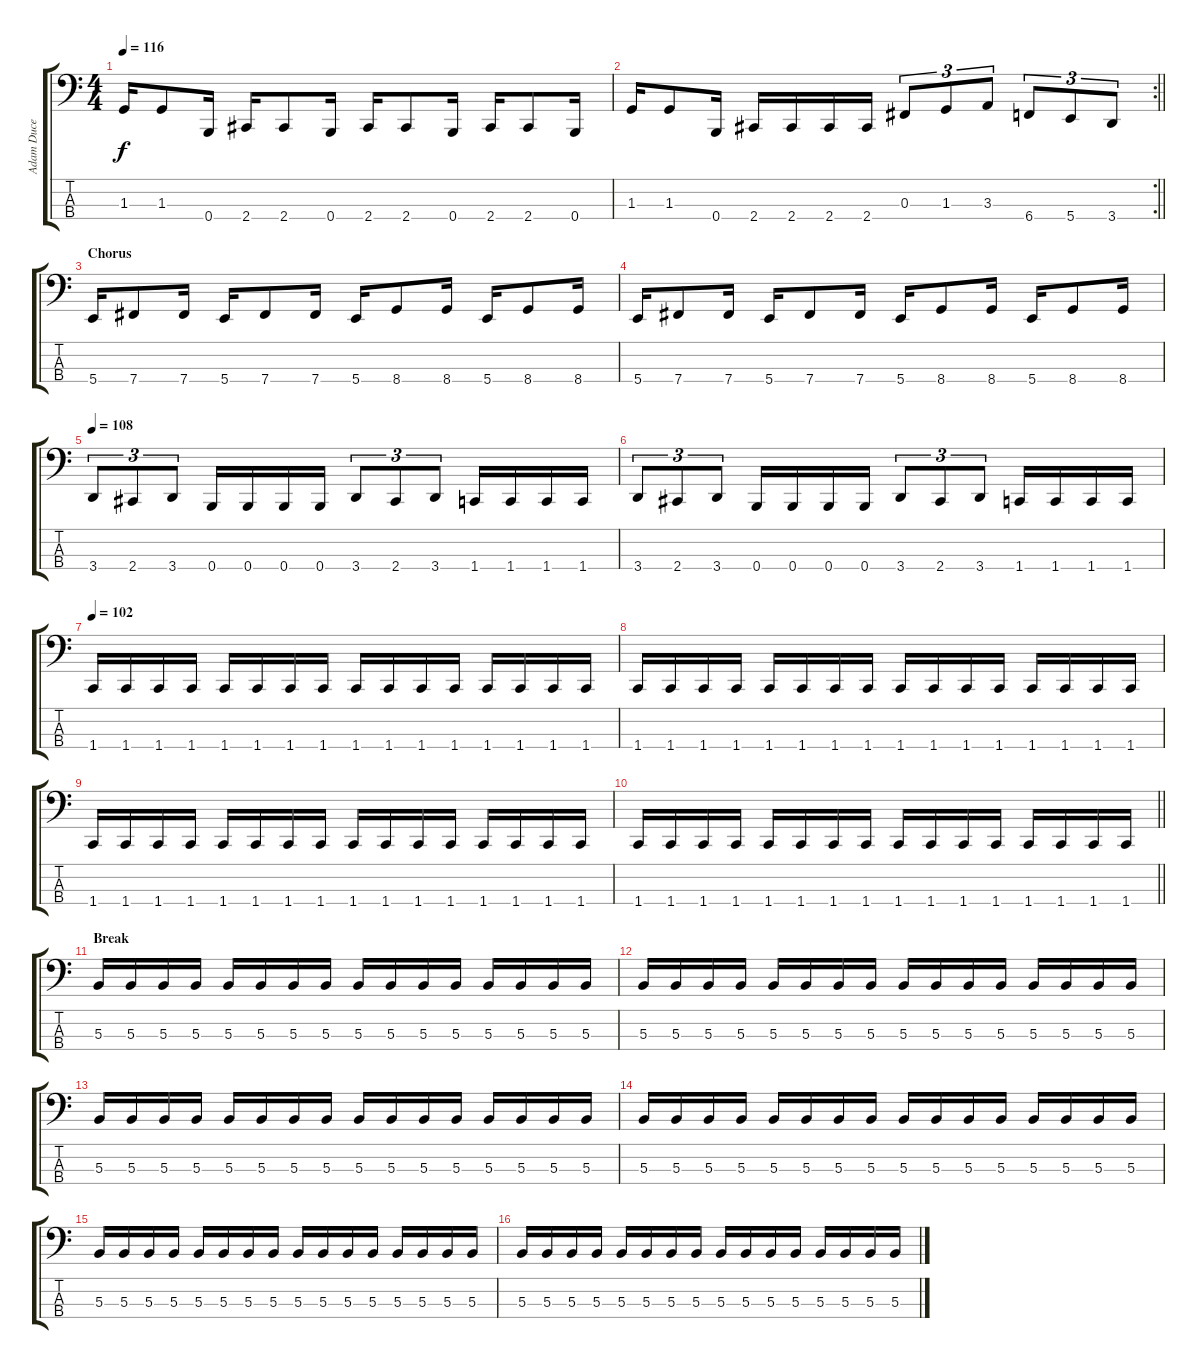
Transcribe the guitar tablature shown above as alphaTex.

\track ("Adam Duce (Bass)" "Adam Duce ") {instrument electricbasspick}
\staff {score tabs}
\tuning (E2 B1 Gb1 B0) {hide}
\ts (4 4)
\tempo 116
\clef f4
\ks c
1.3.16{dy f} 1.3.8 0.4.16 2.4.16 2.4.8 0.4.16 2.4.16 2.4.8 0.4.16 2.4.16 2.4.8 0.4.16 |
\rc 2
\barLineRight lightlight
1.3.16 1.3.8 0.4.16 2.4.16 2.4.16 2.4.16 2.4.16 0.3.8{tu (3 2)} 1.3.8{tu (3 2)} 3.3.8{tu (3 2)} 6.4.8{tu (3 2)} 5.4.8{tu (3 2)} 3.4.8{tu (3 2)} |
\section ("" "Chorus")
5.4.16 7.4.8 7.4.16 5.4.16 7.4.8 7.4.16 5.4.16 8.4.8 8.4.16 5.4.16 8.4.8 8.4.16 |
5.4.16 7.4.8 7.4.16 5.4.16 7.4.8 7.4.16 5.4.16 8.4.8 8.4.16 5.4.16 8.4.8 8.4.16 |
\tempo 106
\tempo 108
3.4.8{tu (3 2)} 2.4.8{tu (3 2)} 3.4.8{tu (3 2)} 0.4.16 0.4.16 0.4.16 0.4.16 3.4.8{tu (3 2)} 2.4.8{tu (3 2)} 3.4.8{tu (3 2)} 1.4.16 1.4.16 1.4.16 1.4.16 |
3.4.8{tu (3 2)} 2.4.8{tu (3 2)} 3.4.8{tu (3 2)} 0.4.16 0.4.16 0.4.16 0.4.16 3.4.8{tu (3 2)} 2.4.8{tu (3 2)} 3.4.8{tu (3 2)} 1.4.16 1.4.16 1.4.16 1.4.16 |
\tempo 102
1.4.16 1.4.16 1.4.16 1.4.16 1.4.16 1.4.16 1.4.16 1.4.16 1.4.16 1.4.16 1.4.16 1.4.16 1.4.16 1.4.16 1.4.16 1.4.16 |
1.4.16 1.4.16 1.4.16 1.4.16 1.4.16 1.4.16 1.4.16 1.4.16 1.4.16 1.4.16 1.4.16 1.4.16 1.4.16 1.4.16 1.4.16 1.4.16 |
1.4.16 1.4.16 1.4.16 1.4.16 1.4.16 1.4.16 1.4.16 1.4.16 1.4.16 1.4.16 1.4.16 1.4.16 1.4.16 1.4.16 1.4.16 1.4.16 |
\barLineRight lightlight
1.4.16 1.4.16 1.4.16 1.4.16 1.4.16 1.4.16 1.4.16 1.4.16 1.4.16 1.4.16 1.4.16 1.4.16 1.4.16 1.4.16 1.4.16 1.4.16 |
\section ("" "Break")
5.3.16 5.3.16 5.3.16 5.3.16 5.3.16 5.3.16 5.3.16 5.3.16 5.3.16 5.3.16 5.3.16 5.3.16 5.3.16 5.3.16 5.3.16 5.3.16 |
5.3.16 5.3.16 5.3.16 5.3.16 5.3.16 5.3.16 5.3.16 5.3.16 5.3.16 5.3.16 5.3.16 5.3.16 5.3.16 5.3.16 5.3.16 5.3.16 |
5.3.16 5.3.16 5.3.16 5.3.16 5.3.16 5.3.16 5.3.16 5.3.16 5.3.16 5.3.16 5.3.16 5.3.16 5.3.16 5.3.16 5.3.16 5.3.16 |
5.3.16 5.3.16 5.3.16 5.3.16 5.3.16 5.3.16 5.3.16 5.3.16 5.3.16 5.3.16 5.3.16 5.3.16 5.3.16 5.3.16 5.3.16 5.3.16 |
5.3.16 5.3.16 5.3.16 5.3.16 5.3.16 5.3.16 5.3.16 5.3.16 5.3.16 5.3.16 5.3.16 5.3.16 5.3.16 5.3.16 5.3.16 5.3.16 |
5.3.16 5.3.16 5.3.16 5.3.16 5.3.16 5.3.16 5.3.16 5.3.16 5.3.16 5.3.16 5.3.16 5.3.16 5.3.16 5.3.16 5.3.16 5.3.16
